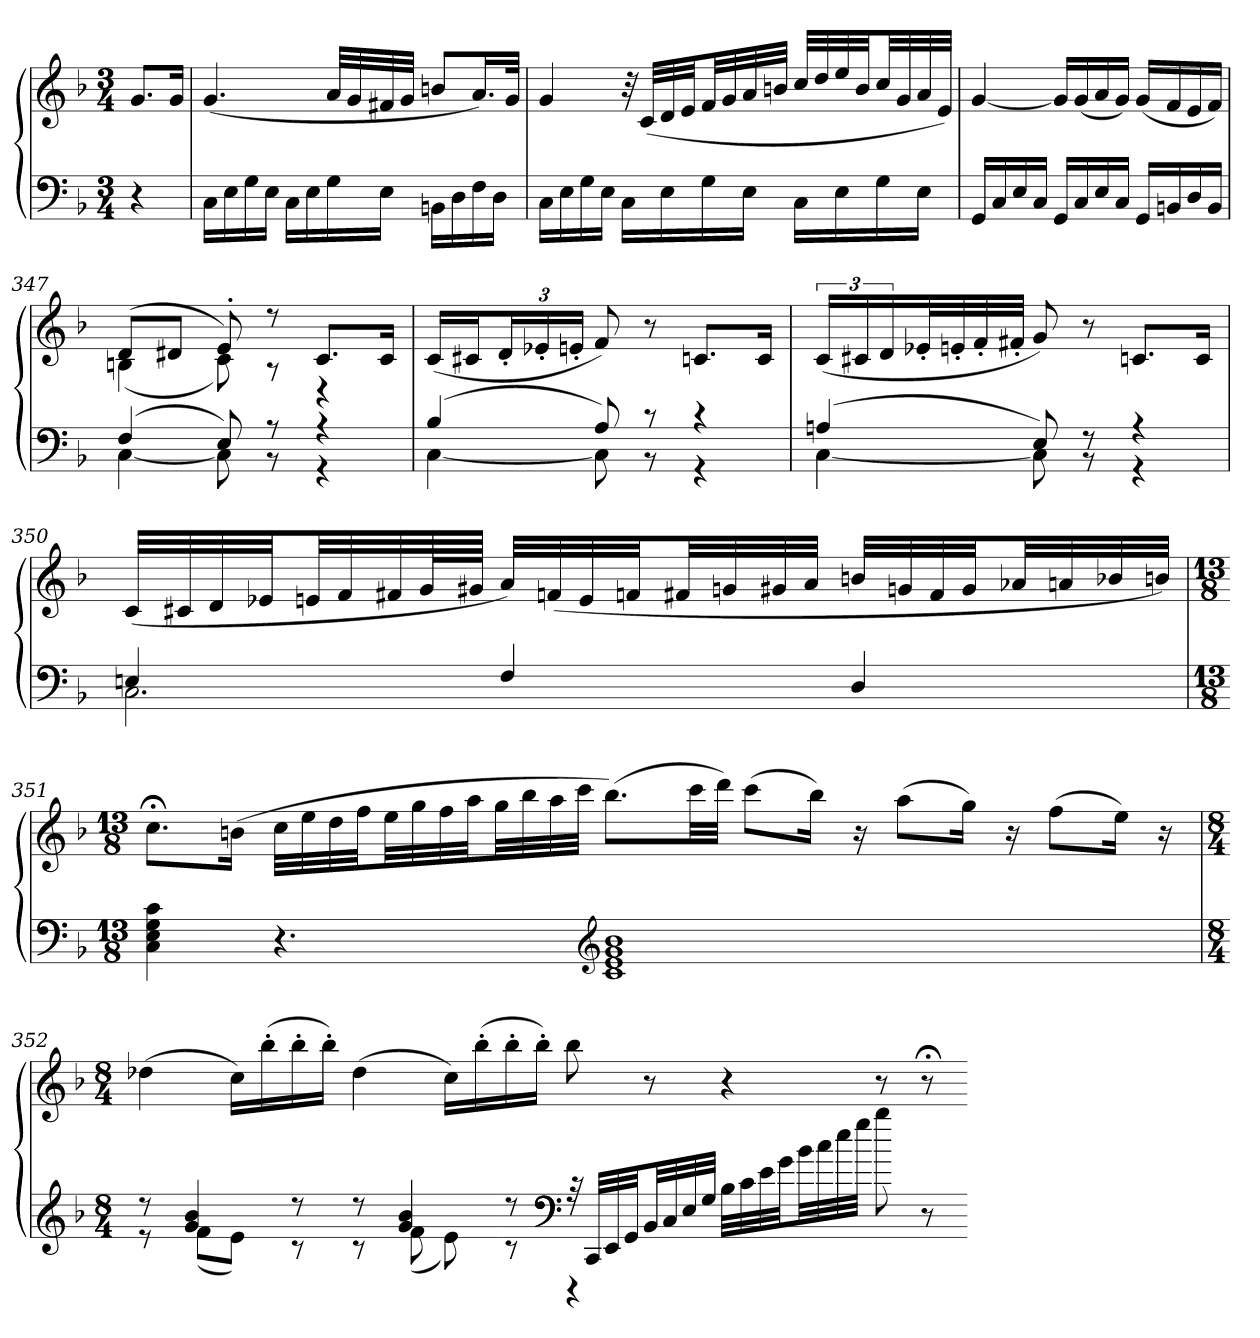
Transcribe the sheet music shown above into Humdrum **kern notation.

**kern	**kern
*part1	*part1
*staff2	*staff1
*clefF4	*clefG2
*k[b-]	*k[b-]
*M3/4	*M3/4
=	=
4r	8.gL
.	16gJk
=344	=344
16CLL	(4.g
16E	.
16G	.
16EJJ	.
16CLL	.
16E	.
16G	32aLLL
.	32g
16EJJ	32f#X
.	32gJJJ
16BBnLL	8bnL
16D	.
16F	16.aL)
16DJJ	.
.	32gJJk
=345	=345
16CLL	4g
16E	.
16G	.
16EJJ	.
16CLL	32r
.	(32cLLL
16E	32d
.	32eJJ
16G	32fLL
.	32g
16EJJ	32a
.	32bnJJJ
16CLL	32ccLLL
.	32dd
16E	32ee
.	32bJJ
16G	32ccLL
.	32g
16EJJ	32a
.	32eJJJ)
=346	=346
16GGLL	[4g
16C	.
16E	.
16CJJ	.
16GGLL	16gLL]
16C	(16g
16E	16a
16CJJ	16gJJ)
16GGLL	(16gLL
16BBn	16f
16D	16e
16BBJJ	16fJJ)
=347	=347
*^	*^
(4F	[4C	(8dL	(4Bn
.	.	8d#XJ	.
8E)	8C]	8e')	8c)
8r	8r	8r	8r
4r	4r	8.cL	4r
.	.	16cJk	.
*	*	*v	*v
=348	=348	=348
(4B-	[4C	(16cLL
.	.	16c#XJ
.	.	24d'L
.	.	24e-X'
.	.	24en'JJ
8A)	8C]	8f)
8r	8r	8r
4r	4r	8.cnL
.	.	16cJk
=349	=349	=349
(4An	[4C	(24cLL
.	.	24c#X
.	.	24d
.	.	32e-X'L
.	.	32en'
.	.	32f'
.	.	32f#X'JJJ
8E)	8C]	8g)
8r	8r	8r
4r	4r	8.cnL
.	.	16cJk
=350	=350	=350
4En	2.C	(32cLLL
.	.	32c#X
.	.	32d
.	.	32e-XJJ
.	.	32enLL
.	.	32f
.	.	32f#X
.	.	64gL
.	.	64g#XJJJJ
4F	.	32aLLL)
.	.	(32fn
.	.	32e
.	.	32fnJJ
.	.	32f#XLL
.	.	32gn
.	.	32g#X
.	.	32aJJJ
4D	.	32bnLLL
.	.	32gn
.	.	32f#
.	.	32gJJ
.	.	32a-XLL
.	.	32an
.	.	32b-X
.	.	32bnJJJ)
*v	*v	*
=351	=351
*M13/8	*M13/8
4C 4E 4G 4c	8.cc;<L
.	(16bnJk
4.r	32ccLLL
.	32ee
.	32dd
.	32ffJJ
.	32eeLL
.	32gg
.	32ff
.	32aaJJ
.	32ggLL
.	32bb-
.	32aa
.	32cccJJJ
*clefG2	*
1c 1e 1g 1b-	(8.bb-L)
.	32cccLL
.	32dddJJJ)
.	(8cccL
.	16bb-Jk)
.	16r
.	(8aaL
.	16ggJk)
.	16r
.	(8ffL
.	16eeJk)
.	16r
=352	=352
*M8/4	*M8/4
*^	*
8r	8r	(4dd-X
4g 4b-	(8fL	.
.	8eJ)	16ccLL)
.	.	(16bb-'
8r	8r	16bb-'
.	.	16bb-'JJ)
8r	8r	(4dd-
4g 4b-	(8f	.
.	8e)	16ccLL)
.	.	(16bb-'
8r	8r	16bb-'
.	.	16bb-'JJ)
*clefF4	*	*
32r	4r	8bb-
32CCLLL	.	.
32EE	.	.
32GGJJ	.	.
32BB-LL	.	8r
32C	.	.
32E	.	.
32GJJJ	.	.
32B-LLL	2ryy	4r
32c	.	.
32e	.	.
32gJJ	.	.
32b-LL	.	.
32cc	.	.
32ee	.	.
32ggJJJ	.	.
8bb-	.	8r
8r	.	8r;<
*v	*v	*
=-	=-
*-	*-
